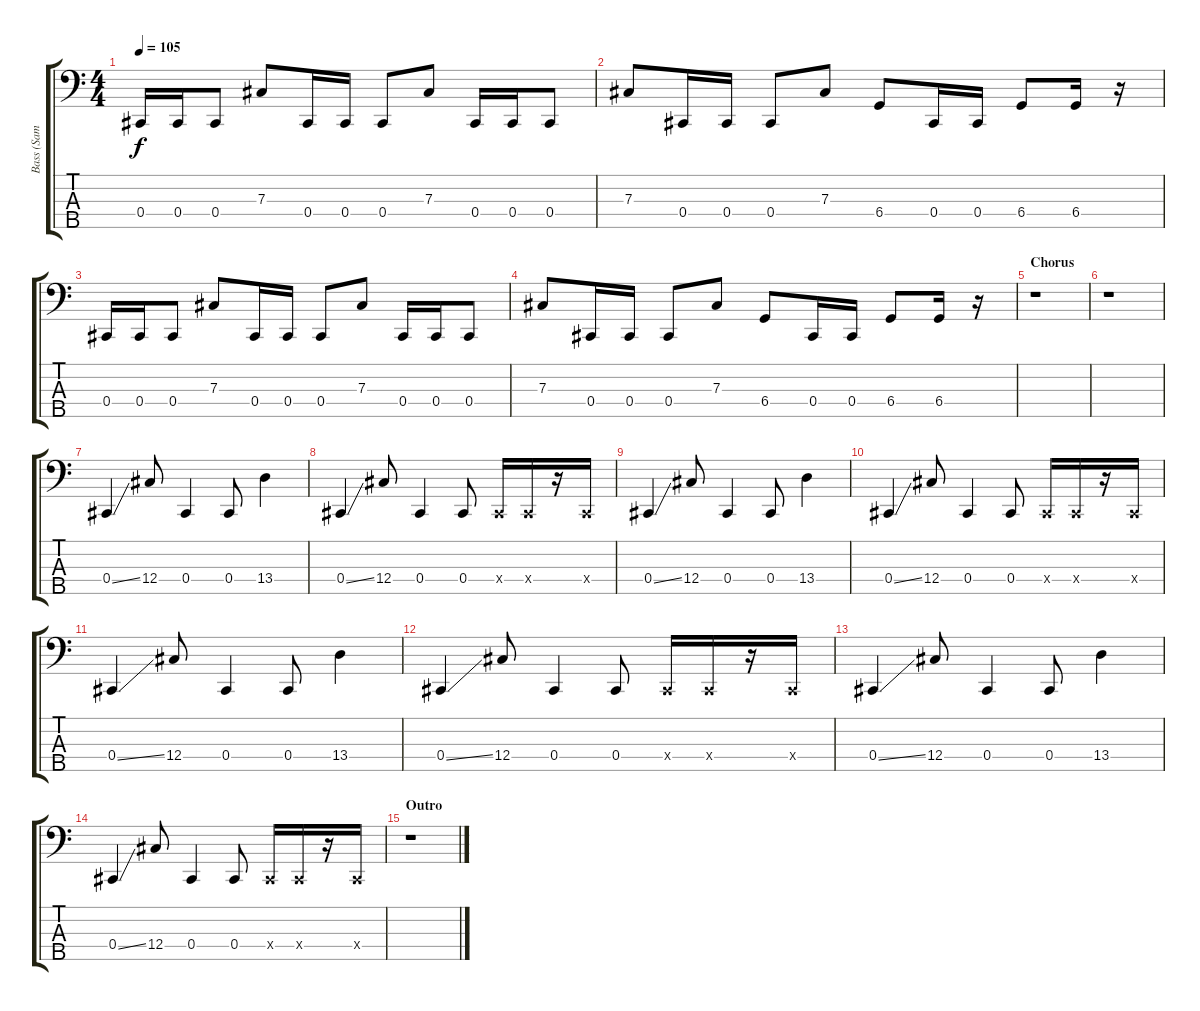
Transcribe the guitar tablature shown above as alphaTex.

\track ("Bass (Sam Rivers)" "Bass (Sam ") {instrument electricbassfinger}
\staff {score tabs}
\tuning (E2 B1 Gb1 Db1 Ab0) {hide}
\ts (4 4)
\tempo 105
\clef f4
\ks c
0.4.16{dy f} 0.4.16 0.4.8 7.3.8 0.4.16 0.4.16 0.4.8 7.3.8 0.4.16 0.4.16 0.4.8 |
7.3.8 0.4.16 0.4.16 0.4.8 7.3.8 6.4.8 0.4.16 0.4.16 6.4.8 6.4.16 r.16 |
0.4.16 0.4.16 0.4.8 7.3.8 0.4.16 0.4.16 0.4.8 7.3.8 0.4.16 0.4.16 0.4.8 |
7.3.8 0.4.16 0.4.16 0.4.8 7.3.8 6.4.8 0.4.16 0.4.16 6.4.8 6.4.16 r.16 |
\section ("" "Chorus")
r.1 |
r.1 |
0.4{ss}.4 12.4.8 0.4.4 0.4.8 13.4.4 |
0.4{ss}.4 12.4.8 0.4.4 0.4.8 0.4{x}.16 0.4{x}.16 r.16 0.4{x}.16 |
0.4{ss}.4 12.4.8 0.4.4 0.4.8 13.4.4 |
0.4{ss}.4 12.4.8 0.4.4 0.4.8 0.4{x}.16 0.4{x}.16 r.16 0.4{x}.16 |
0.4{ss}.4 12.4.8 0.4.4 0.4.8 13.4.4 |
0.4{ss}.4 12.4.8 0.4.4 0.4.8 0.4{x}.16 0.4{x}.16 r.16 0.4{x}.16 |
0.4{ss}.4 12.4.8 0.4.4 0.4.8 13.4.4 |
0.4{ss}.4 12.4.8 0.4.4 0.4.8 0.4{x}.16 0.4{x}.16 r.16 0.4{x}.16 |
\section ("" "Outro")
r.1
